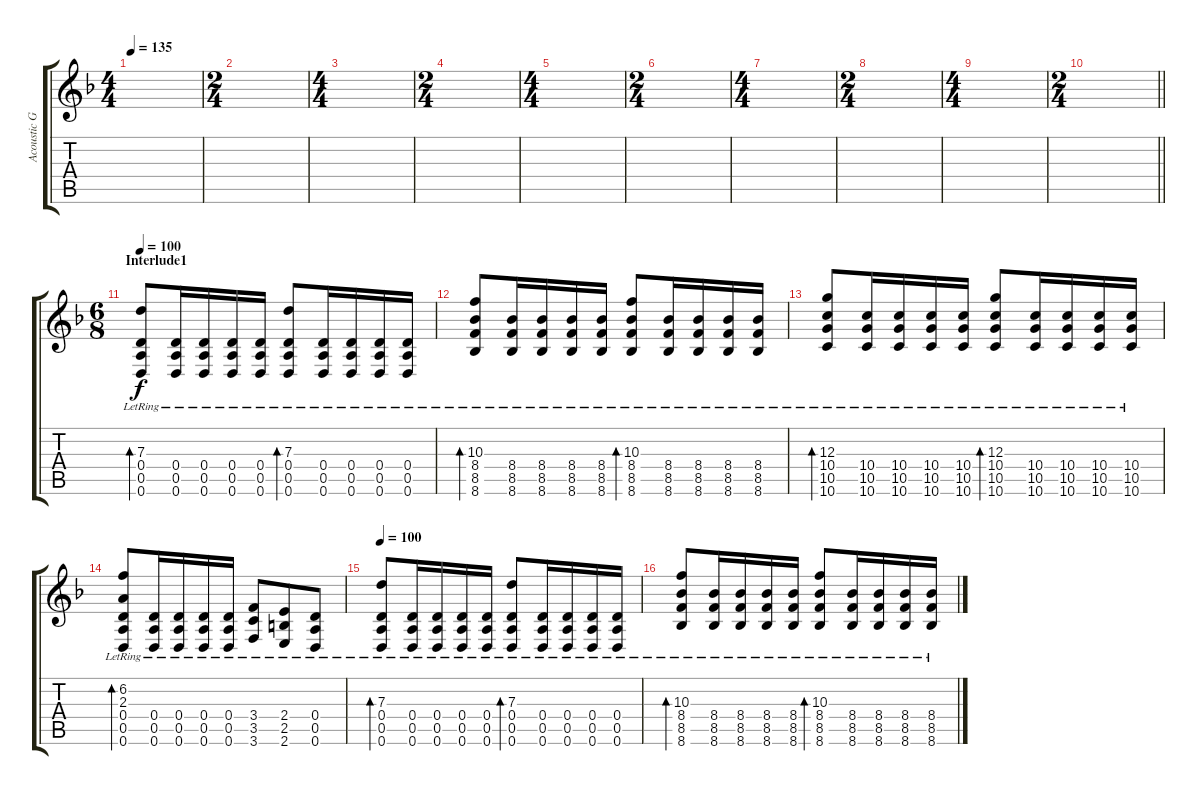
\track ("Acoustic Guitar" "Acoustic G") {instrument acousticguitarsteel}
\staff {score tabs}
\tuning (E4 B3 G3 D3 A2 D2) {hide}
\ts (4 4)
\tempo 135
\clef g2
\ks dminor
|
\ts (2 4)
|
\ts (4 4)
|
\ts (2 4)
|
\ts (4 4)
|
\ts (2 4)
|
\ts (4 4)
|
\ts (2 4)
|
\ts (4 4)
|
\ts (2 4)
\barLineRight lightlight
|
\ts (6 8)
\section ("" "Interlude1")
\tempo 90
\tempo 100
(7.3{lr} 0.4{lr} 0.5{lr} 0.6{lr}).8{bd 120} (0.4{lr} 0.5{lr} 0.6{lr}).16 (0.4{lr} 0.5{lr} 0.6{lr}).16 (0.4{lr} 0.5{lr} 0.6{lr}).16 (0.4{lr} 0.5{lr} 0.6{lr}).16 (7.3{lr} 0.4{lr} 0.5{lr} 0.6{lr}).8{bd 120} (0.4{lr} 0.5{lr} 0.6{lr}).16 (0.4{lr} 0.5{lr} 0.6{lr}).16 (0.4{lr} 0.5{lr} 0.6{lr}).16 (0.4{lr} 0.5{lr} 0.6{lr}).16 |
(10.3{lr} 8.4{lr} 8.5{lr} 8.6{lr}).8{bd 120} (8.4{lr} 8.5{lr} 8.6{lr}).16 (8.4{lr} 8.5{lr} 8.6{lr}).16 (8.4{lr} 8.5{lr} 8.6{lr}).16 (8.4{lr} 8.5{lr} 8.6{lr}).16 (10.3{lr} 8.4{lr} 8.5{lr} 8.6{lr}).8{bd 120} (8.4{lr} 8.5{lr} 8.6{lr}).16 (8.4{lr} 8.5{lr} 8.6{lr}).16 (8.4{lr} 8.5{lr} 8.6{lr}).16 (8.4{lr} 8.5{lr} 8.6{lr}).16 |
(12.3{lr} 10.4{lr} 10.5{lr} 10.6{lr}).8{bd 120} (10.4{lr} 10.5{lr} 10.6{lr}).16 (10.4{lr} 10.5{lr} 10.6{lr}).16 (10.4{lr} 10.5{lr} 10.6{lr}).16 (10.4{lr} 10.5{lr} 10.6{lr}).16 (12.3{lr} 10.4{lr} 10.5{lr} 10.6{lr}).8{bd 120} (10.4{lr} 10.5{lr} 10.6{lr}).16 (10.4{lr} 10.5{lr} 10.6{lr}).16 (10.4{lr} 10.5{lr} 10.6{lr}).16 (10.4{lr} 10.5{lr} 10.6{lr}).16 |
(6.2{lr} 2.3{lr} 0.4{lr} 0.5{lr} 0.6{lr}).8{bd 120} (0.4{lr} 0.5{lr} 0.6{lr}).16 (0.4{lr} 0.5{lr} 0.6{lr}).16 (0.4{lr} 0.5{lr} 0.6{lr}).16 (0.4{lr} 0.5{lr} 0.6{lr}).16 (3.4{lr} 3.5{lr} 3.6{lr}).8 (2.4{lr} 2.5{lr} 2.6{lr}).8 (0.4{lr} 0.5{lr} 0.6{lr}).8 |
\tempo 90
\tempo 100
(7.3{lr} 0.4{lr} 0.5{lr} 0.6{lr}).8{bd 120} (0.4{lr} 0.5{lr} 0.6{lr}).16 (0.4{lr} 0.5{lr} 0.6{lr}).16 (0.4{lr} 0.5{lr} 0.6{lr}).16 (0.4{lr} 0.5{lr} 0.6{lr}).16 (7.3{lr} 0.4{lr} 0.5{lr} 0.6{lr}).8{bd 120} (0.4{lr} 0.5{lr} 0.6{lr}).16 (0.4{lr} 0.5{lr} 0.6{lr}).16 (0.4{lr} 0.5{lr} 0.6{lr}).16 (0.4{lr} 0.5{lr} 0.6{lr}).16 |
(10.3{lr} 8.4{lr} 8.5{lr} 8.6{lr}).8{bd 120} (8.4{lr} 8.5{lr} 8.6{lr}).16 (8.4{lr} 8.5{lr} 8.6{lr}).16 (8.4{lr} 8.5{lr} 8.6{lr}).16 (8.4{lr} 8.5{lr} 8.6{lr}).16 (10.3{lr} 8.4{lr} 8.5{lr} 8.6{lr}).8{bd 120} (8.4{lr} 8.5{lr} 8.6{lr}).16 (8.4{lr} 8.5{lr} 8.6{lr}).16 (8.4{lr} 8.5{lr} 8.6{lr}).16 (8.4{lr} 8.5{lr} 8.6{lr}).16
